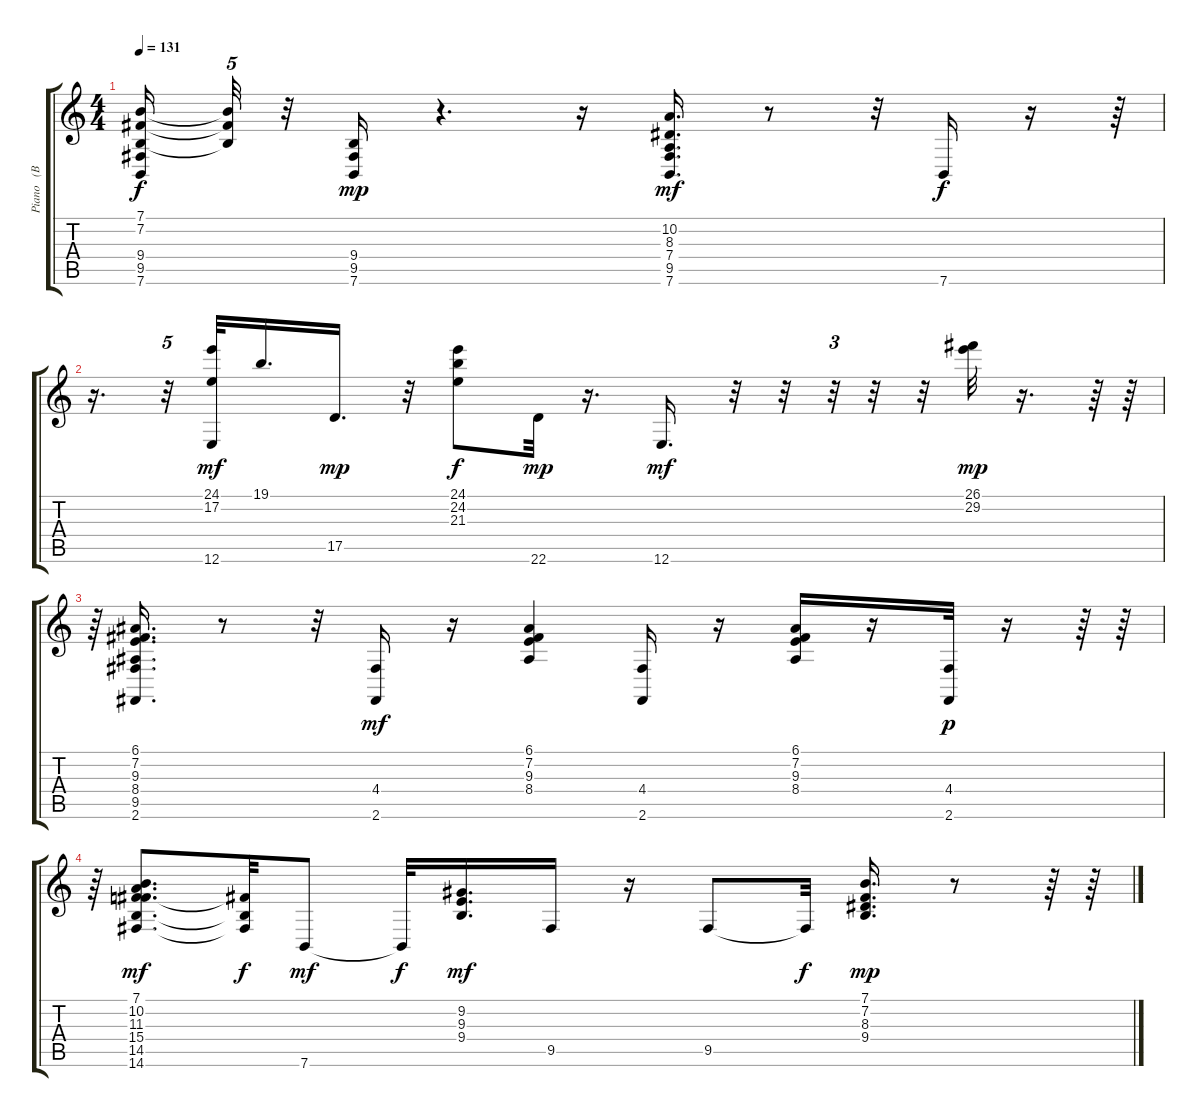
\track ("Piano   (BB)" "Piano   (B") {instrument acousticgrandpiano}
\staff {score tabs}
\tuning (E4 B3 G3 D3 A2 E2) {hide}
\ts (4 4)
\tempo 131
\clef g2
\ks c
(7.1{t} 7.2{t} 9.4{t} 9.5{t} 7.6{t}).16{dy f} (7.1{t} 7.2{t} 9.4{t}).32{tu (5 4)} r.32 (9.4 9.5 7.6).16{dy mp} r.4{d} r.16 (10.2 8.3 7.4 9.5 7.6).16{d dy mf} r.8 r.32 7.6.16{dy f} r.16 r.64 |
r.16{d} r.32{tu (5 4)} (24.1 17.2 12.6).32{dy mf} 19.1.16{d} 17.5.16{d dy mp} r.32 (24.1 24.2 21.3).8{dy f} 22.6.32{dy mp} r.16{d} 12.6.16{d dy mf} r.32 r.32 r.32{tu (3 2)} r.32 r.32 (26.1 29.2).32{dy mp} r.16{d} r.64 r.64 |
r.64 (6.1 7.2 9.3 8.4 9.5 2.6).16{d} r.8 r.32 (4.4 2.6).16{dy mf} r.16 (6.1 7.2 9.3 8.4).4 (4.4 2.6).16 r.16 (6.1 7.2 9.3 8.4).16 r.16 (4.4 2.6).32{dy p} r.16 r.64 r.64 |
r.64 (7.1 10.2 11.3 15.4 14.5 14.6).8{d dy mf} (11.3{t} 14.5{t} 14.6{t}).32{dy f} 7.6.8{dy mf} 7.6{t}.32{dy f} (9.2 9.3 9.4).16{d dy mf} 9.5.16 r.16 9.5.8 9.5{t}.32{dy f} (7.1 7.2 8.3 9.4).16{d dy mp} r.8 r.64 r.64
